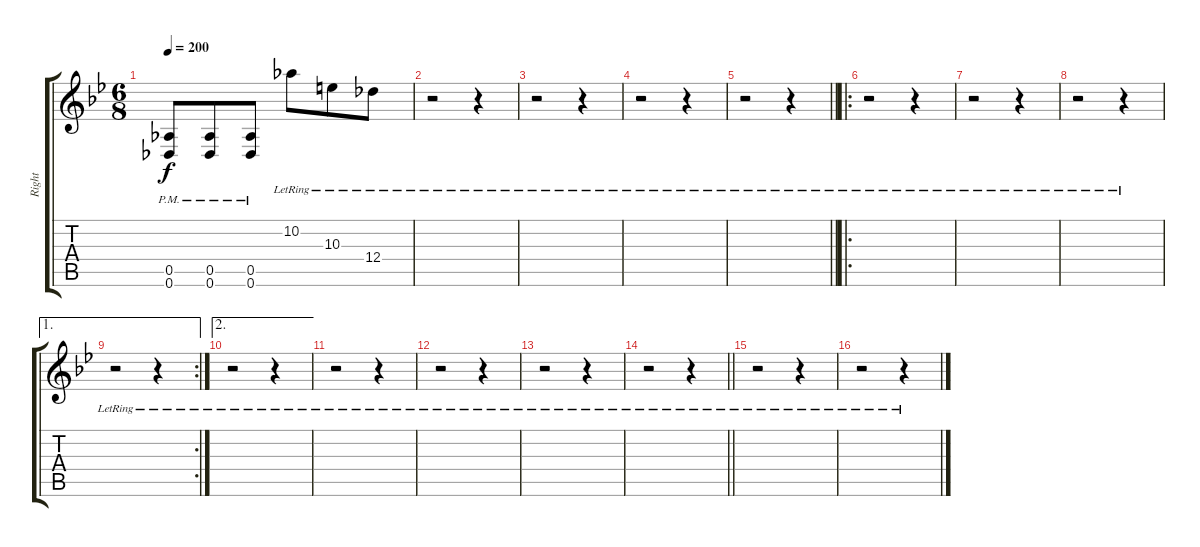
\track ("Right" "Right") {instrument overdrivenguitar}
\staff {score tabs}
\tuning (Eb4 Bb3 Gb3 Db3 Ab2 Db2) {hide}
\ts (6 8)
\tempo 200
\clef g2
\ks bb
(0.5{pm} 0.6{pm}).8{dy f} (0.5{pm} 0.6{pm}).8 (0.5{pm} 0.6{pm}).8 10.2{lr}.8 10.3{lr}.8 12.4{lr}.8 |
r.2 r.4 |
r.2 r.4 |
r.2 r.4 |
\barLineRight lightlight
r.2 r.4 |
\ro
r.2 r.4 |
r.2 r.4 |
r.2 r.4 |
\ae 1
\rc 2
r.2 r.4 |
\ae 2
r.2 r.4 |
r.2 r.4 |
r.2 r.4 |
r.2 r.4 |
\barLineRight lightlight
r.2 r.4 |
r.2 r.4 |
r.2 r.4
